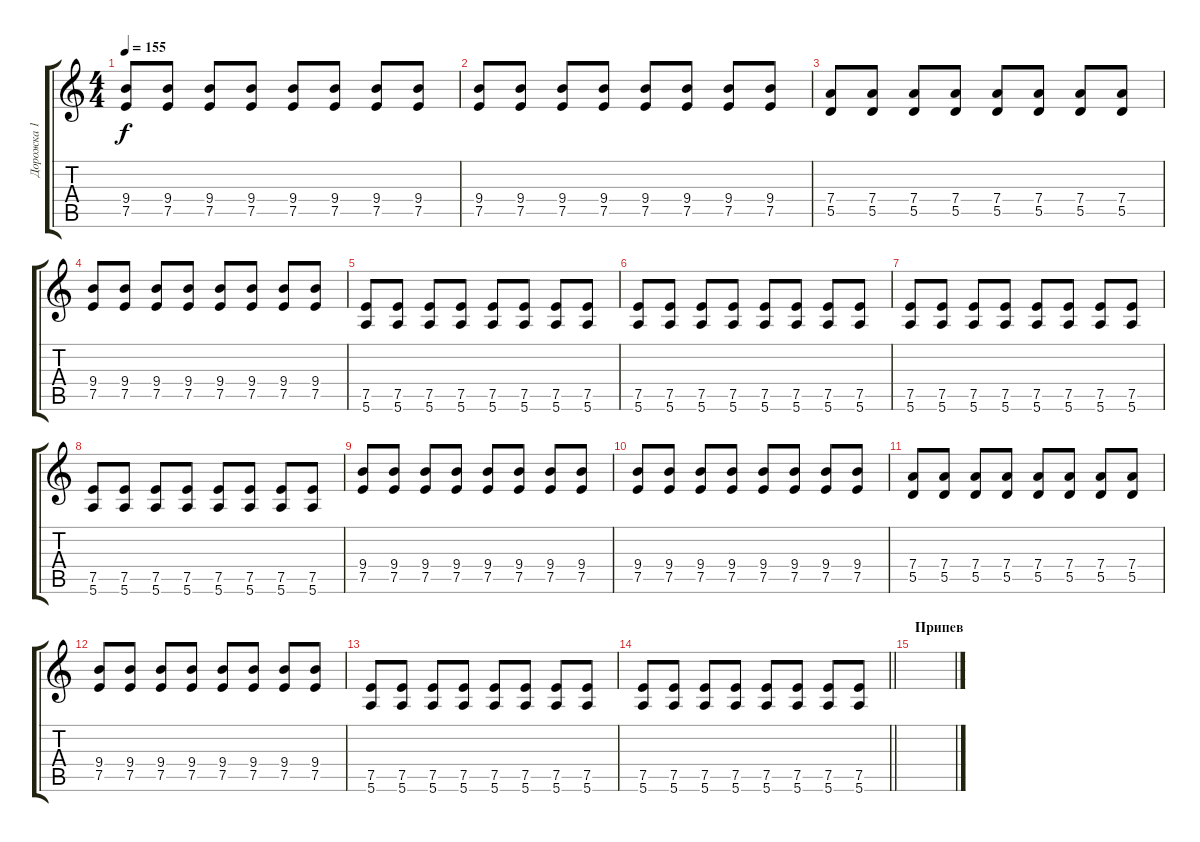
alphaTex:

\track ("Дорожка 1" "Дорожка 1") {instrument overdrivenguitar}
\staff {score tabs}
\tuning (E4 B3 G3 D3 A2 E2) {hide}
\ts (4 4)
\tempo 155
\clef g2
\ks c
(9.4 7.5).8{dy f} (9.4 7.5).8 (9.4 7.5).8 (9.4 7.5).8 (9.4 7.5).8 (9.4 7.5).8 (9.4 7.5).8 (9.4 7.5).8 |
(9.4 7.5).8 (9.4 7.5).8 (9.4 7.5).8 (9.4 7.5).8 (9.4 7.5).8 (9.4 7.5).8 (9.4 7.5).8 (9.4 7.5).8 |
(7.4 5.5).8 (7.4 5.5).8 (7.4 5.5).8 (7.4 5.5).8 (7.4 5.5).8 (7.4 5.5).8 (7.4 5.5).8 (7.4 5.5).8 |
(9.4 7.5).8 (9.4 7.5).8 (9.4 7.5).8 (9.4 7.5).8 (9.4 7.5).8 (9.4 7.5).8 (9.4 7.5).8 (9.4 7.5).8 |
(7.5 5.6).8 (7.5 5.6).8 (7.5 5.6).8 (7.5 5.6).8 (7.5 5.6).8 (7.5 5.6).8 (7.5 5.6).8 (7.5 5.6).8 |
(7.5 5.6).8 (7.5 5.6).8 (7.5 5.6).8 (7.5 5.6).8 (7.5 5.6).8 (7.5 5.6).8 (7.5 5.6).8 (7.5 5.6).8 |
(7.5 5.6).8 (7.5 5.6).8 (7.5 5.6).8 (7.5 5.6).8 (7.5 5.6).8 (7.5 5.6).8 (7.5 5.6).8 (7.5 5.6).8 |
(7.5 5.6).8 (7.5 5.6).8 (7.5 5.6).8 (7.5 5.6).8 (7.5 5.6).8 (7.5 5.6).8 (7.5 5.6).8 (7.5 5.6).8 |
(9.4 7.5).8 (9.4 7.5).8 (9.4 7.5).8 (9.4 7.5).8 (9.4 7.5).8 (9.4 7.5).8 (9.4 7.5).8 (9.4 7.5).8 |
(9.4 7.5).8 (9.4 7.5).8 (9.4 7.5).8 (9.4 7.5).8 (9.4 7.5).8 (9.4 7.5).8 (9.4 7.5).8 (9.4 7.5).8 |
(7.4 5.5).8 (7.4 5.5).8 (7.4 5.5).8 (7.4 5.5).8 (7.4 5.5).8 (7.4 5.5).8 (7.4 5.5).8 (7.4 5.5).8 |
(9.4 7.5).8 (9.4 7.5).8 (9.4 7.5).8 (9.4 7.5).8 (9.4 7.5).8 (9.4 7.5).8 (9.4 7.5).8 (9.4 7.5).8 |
(7.5 5.6).8 (7.5 5.6).8 (7.5 5.6).8 (7.5 5.6).8 (7.5 5.6).8 (7.5 5.6).8 (7.5 5.6).8 (7.5 5.6).8 |
\barLineRight lightlight
(7.5 5.6).8 (7.5 5.6).8 (7.5 5.6).8 (7.5 5.6).8 (7.5 5.6).8 (7.5 5.6).8 (7.5 5.6).8 (7.5 5.6).8 |
\section ("" "Припев")
